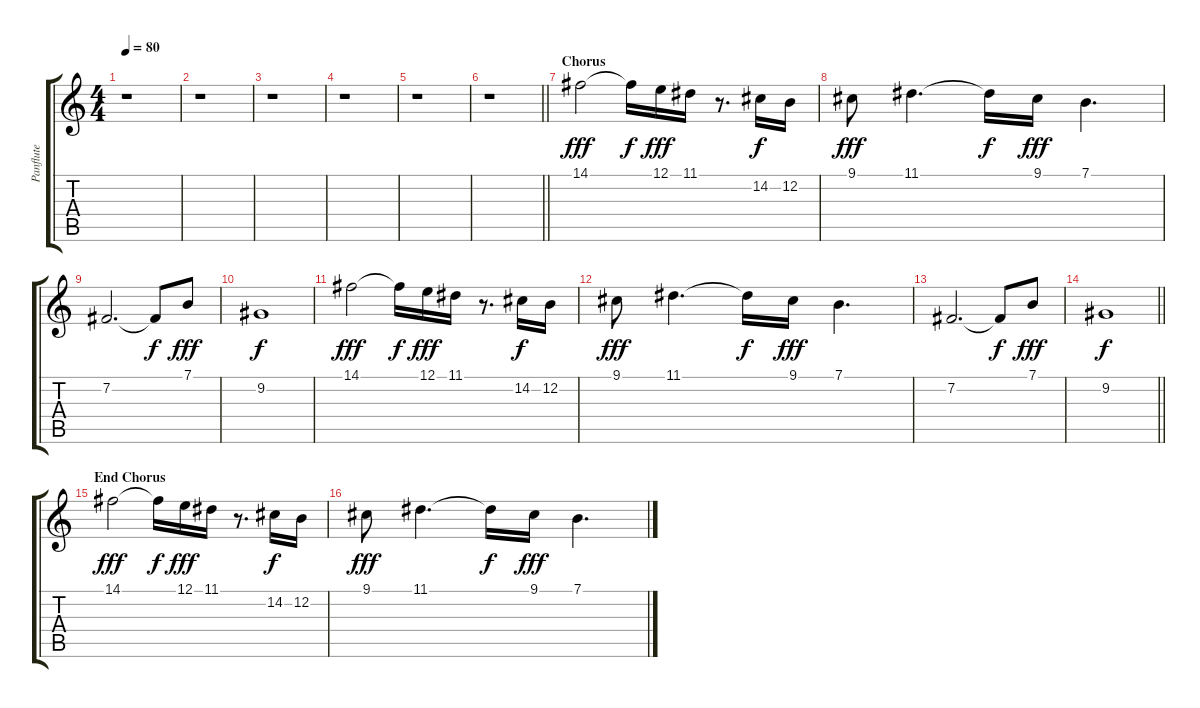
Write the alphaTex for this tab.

\track ("Panflute" "Panflute") {instrument panflute}
\staff {score tabs}
\tuning (E4 B3 G3 D3 A2 E2) {hide}
\ts (4 4)
\tempo 80
\clef g2
\ks c
r.1{dy fff} |
r.1 |
r.1 |
r.1 |
r.1 |
\barLineRight lightlight
r.1 |
\section ("" "Chorus")
14.1.2 14.1{t}.16{dy f} 12.1.16{dy fff} 11.1.16 r.8{d} 14.2.16{dy f} 12.2.16 |
9.1.8{dy fff} 11.1.4{d} 11.1{t}.16{dy f} 9.1.16{dy fff} 7.1.4{d} |
7.2.2{d} 7.2{t}.8{dy f} 7.1.8{dy fff} |
9.2.1{dy f} |
14.1.2{dy fff} 14.1{t}.16{dy f} 12.1.16{dy fff} 11.1.16 r.8{d} 14.2.16{dy f} 12.2.16 |
9.1.8{dy fff} 11.1.4{d} 11.1{t}.16{dy f} 9.1.16{dy fff} 7.1.4{d} |
7.2.2{d} 7.2{t}.8{dy f} 7.1.8{dy fff} |
\barLineRight lightlight
9.2.1{dy f} |
\section ("" "End Chorus")
14.1.2{dy fff} 14.1{t}.16{dy f} 12.1.16{dy fff} 11.1.16 r.8{d} 14.2.16{dy f} 12.2.16 |
9.1.8{dy fff} 11.1.4{d} 11.1{t}.16{dy f} 9.1.16{dy fff} 7.1.4{d}
